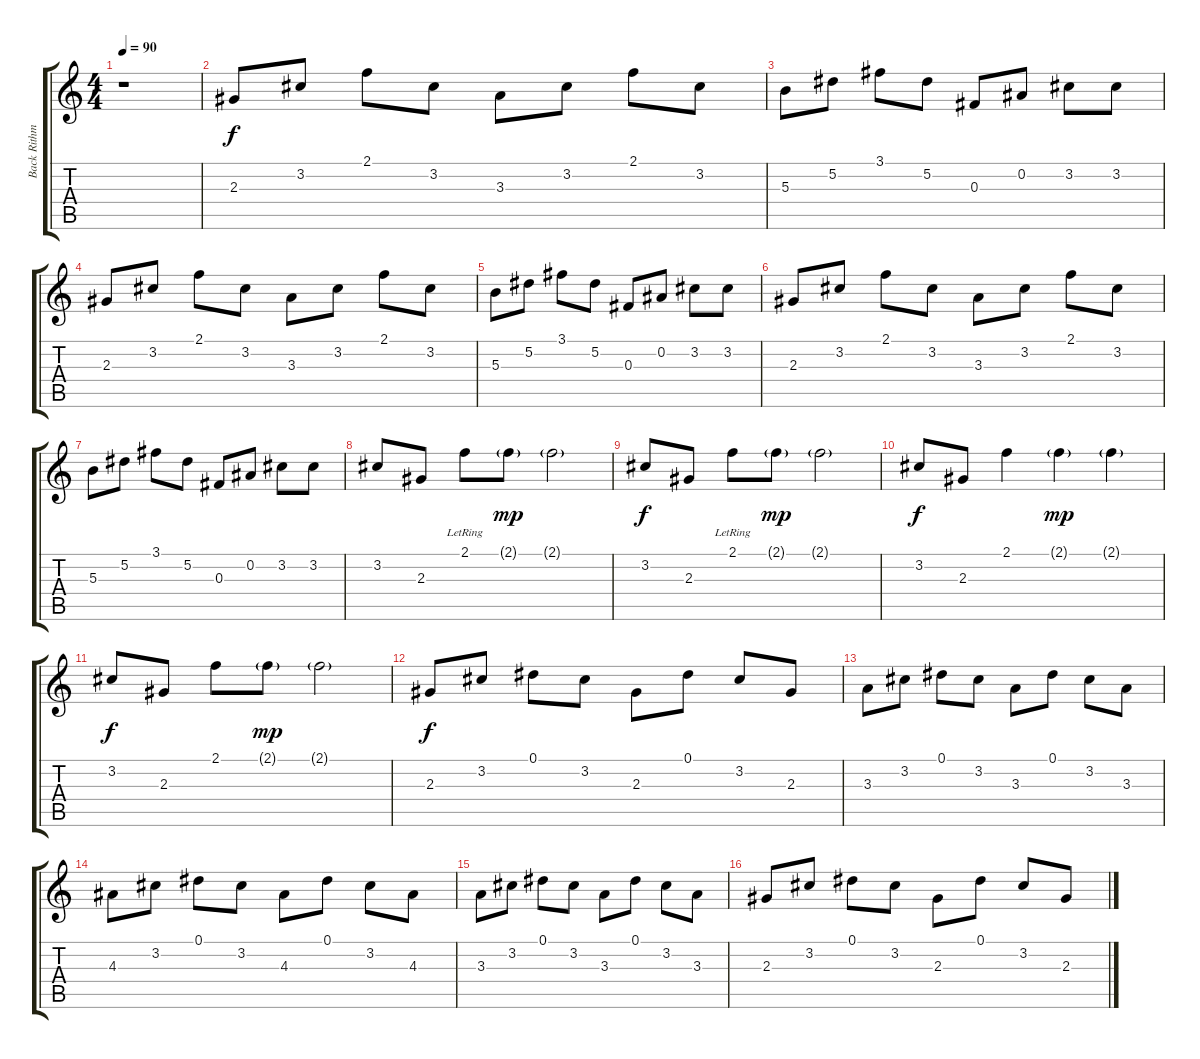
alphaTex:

\track ("Back Rithm" "Back Rithm") {instrument distortionguitar}
\staff {score tabs}
\tuning (Eb4 Bb3 Gb3 Db3 Ab2 Eb2) {hide}
\ts (4 4)
\tempo 90
\clef g2
\ks c
r.1{dy f instrument distortionguitar} |
2.3.8 3.2.8 2.1.8 3.2.8 3.3.8 3.2.8 2.1.8 3.2.8 |
5.3.8 5.2.8 3.1.8 5.2.8 0.3.8 0.2.8 3.2.8 3.2.8 |
2.3.8 3.2.8 2.1.8 3.2.8 3.3.8 3.2.8 2.1.8 3.2.8 |
5.3.8 5.2.8 3.1.8 5.2.8 0.3.8 0.2.8 3.2.8 3.2.8 |
2.3.8 3.2.8 2.1.8 3.2.8 3.3.8 3.2.8 2.1.8 3.2.8 |
5.3.8 5.2.8 3.1.8 5.2.8 0.3.8 0.2.8 3.2.8 3.2.8 |
3.2.8 2.3.8 2.1{lr}.8 2.1{g}.8{dy mp} 2.1{g}.2 |
3.2.8{dy f} 2.3.8 2.1{lr}.8 2.1{g}.8{dy mp} 2.1{g}.2 |
3.2.8{dy f} 2.3.8 2.1.4 2.1{g}.4{dy mp} 2.1{g}.4 |
3.2.8{dy f} 2.3.8 2.1.8 2.1{g}.8{dy mp} 2.1{g}.2 |
2.3.8{dy f} 3.2.8 0.1.8 3.2.8 2.3.8 0.1.8 3.2.8 2.3.8 |
3.3.8 3.2.8 0.1.8 3.2.8 3.3.8 0.1.8 3.2.8 3.3.8 |
4.3.8 3.2.8 0.1.8 3.2.8 4.3.8 0.1.8 3.2.8 4.3.8 |
3.3.8 3.2.8 0.1.8 3.2.8 3.3.8 0.1.8 3.2.8 3.3.8 |
2.3.8 3.2.8 0.1.8 3.2.8 2.3.8 0.1.8 3.2.8 2.3.8
